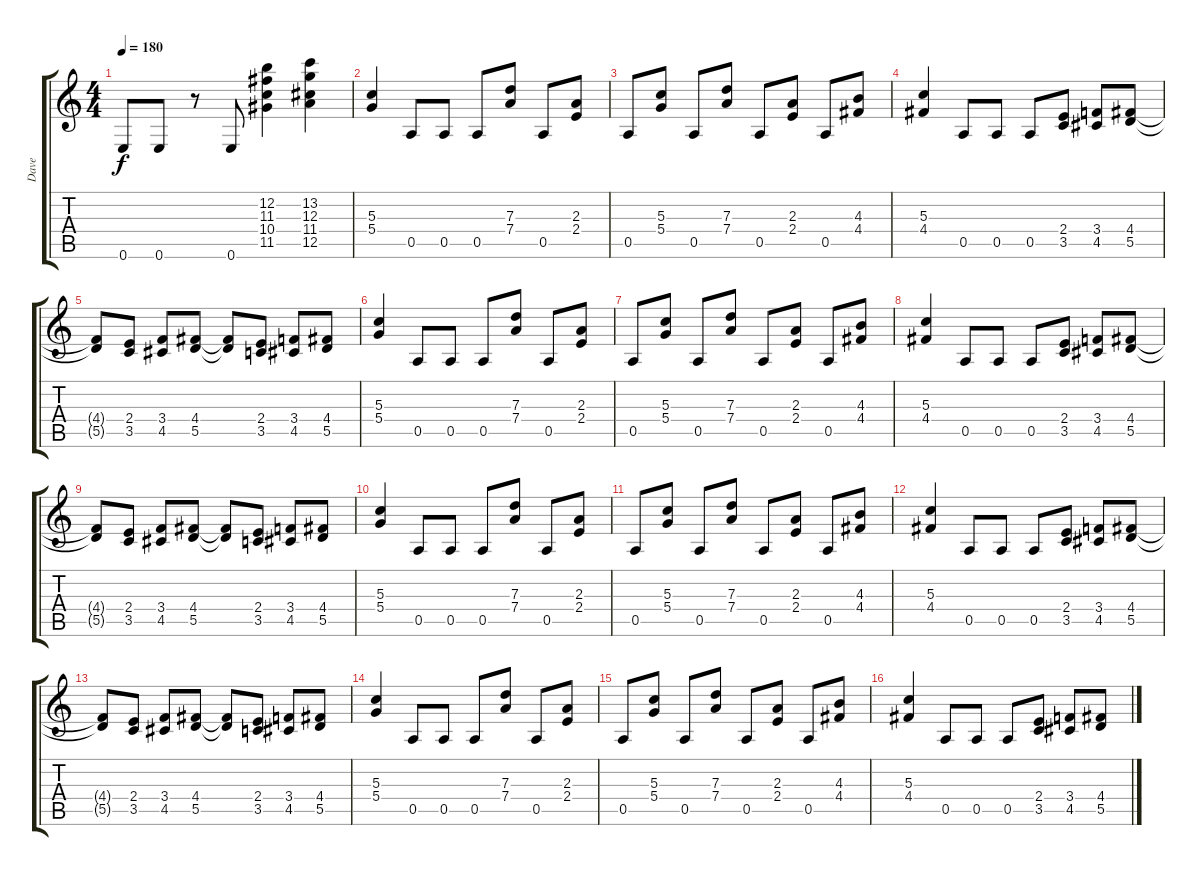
\track ("Dave" "Dave") {instrument overdrivenguitar}
\staff {score tabs}
\tuning (E4 B3 G3 D3 A2 E2) {hide}
\ts (4 4)
\tempo 180
\clef g2
\ks c
0.6.8{dy f} 0.6.8 r.8 0.6.8 (12.2 11.3 10.4 11.5).4 (13.2 12.3 11.4 12.5).4 |
(5.3 5.4).4 0.5.8 0.5.8 0.5.8 (7.3 7.4).8 0.5.8 (2.3 2.4).8 |
0.5.8 (5.3 5.4).8 0.5.8 (7.3 7.4).8 0.5.8 (2.3 2.4).8 0.5.8 (4.3 4.4).8 |
(5.3 4.4).4 0.5.8 0.5.8 0.5.8 (2.4 3.5).8 (3.4 4.5).8 (4.4 5.5).8 |
(4.4{t} 5.5{t}).8 (2.4 3.5).8 (3.4 4.5).8 (4.4 5.5).8 (4.4{t} 5.5{t}).8 (2.4 3.5).8 (3.4 4.5).8 (4.4 5.5).8 |
(5.3 5.4).4 0.5.8 0.5.8 0.5.8 (7.3 7.4).8 0.5.8 (2.3 2.4).8 |
0.5.8 (5.3 5.4).8 0.5.8 (7.3 7.4).8 0.5.8 (2.3 2.4).8 0.5.8 (4.3 4.4).8 |
(5.3 4.4).4 0.5.8 0.5.8 0.5.8 (2.4 3.5).8 (3.4 4.5).8 (4.4 5.5).8 |
(4.4{t} 5.5{t}).8 (2.4 3.5).8 (3.4 4.5).8 (4.4 5.5).8 (4.4{t} 5.5{t}).8 (2.4 3.5).8 (3.4 4.5).8 (4.4 5.5).8 |
(5.3 5.4).4 0.5.8 0.5.8 0.5.8 (7.3 7.4).8 0.5.8 (2.3 2.4).8 |
0.5.8 (5.3 5.4).8 0.5.8 (7.3 7.4).8 0.5.8 (2.3 2.4).8 0.5.8 (4.3 4.4).8 |
(5.3 4.4).4 0.5.8 0.5.8 0.5.8 (2.4 3.5).8 (3.4 4.5).8 (4.4 5.5).8 |
(4.4{t} 5.5{t}).8 (2.4 3.5).8 (3.4 4.5).8 (4.4 5.5).8 (4.4{t} 5.5{t}).8 (2.4 3.5).8 (3.4 4.5).8 (4.4 5.5).8 |
(5.3 5.4).4 0.5.8 0.5.8 0.5.8 (7.3 7.4).8 0.5.8 (2.3 2.4).8 |
0.5.8 (5.3 5.4).8 0.5.8 (7.3 7.4).8 0.5.8 (2.3 2.4).8 0.5.8 (4.3 4.4).8 |
(5.3 4.4).4 0.5.8 0.5.8 0.5.8 (2.4 3.5).8 (3.4 4.5).8 (4.4 5.5).8
